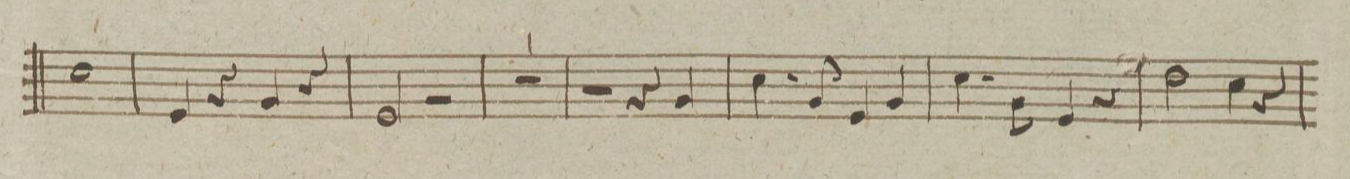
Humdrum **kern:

**kern	**dynam
*I"Clarino Secundo in C.	*
*clefG2	*
*k[]	*
*met(c|)	*
*M2/2	*
1cc\	.
=140	=140
4e/	.
4r	.
4g/	.
4r	.
=141	=141
2e/	.
2r	.
=142	=142
1r	.
=143	=143
2r	.
4r	.
4g/	.
=144	=144
4.cc\	.
8g/	.
4e/	.
4g/	.
=145	=145
4.cc\	.
8g\	.
4e/	.
4r	.
=146	=146
2dd\	.
4cc\	.
4r	.
=147	=147
*-	*-
